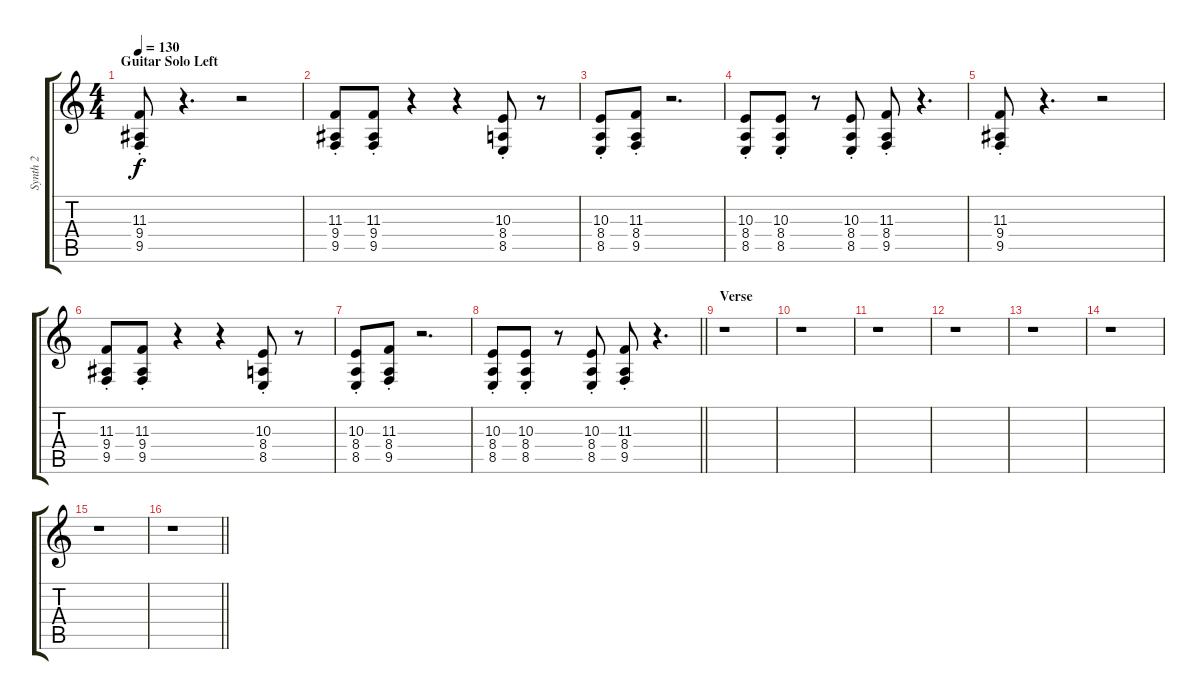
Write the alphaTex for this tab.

\track ("Synth 2" "Synth 2") {instrument harpsichord}
\staff {score tabs}
\tuning (Eb4 Bb3 Gb3 Db3 Ab2 Eb2) {hide}
\ts (4 4)
\section ("" "Guitar Solo Left")
\tempo 130
\clef g2
\ks c
(11.3{st} 9.4{st} 9.5{st}).8{dy f} r.4{d} r.2 |
(11.3{st} 9.4{st} 9.5{st}).8 (11.3{st} 9.4{st} 9.5{st}).8 r.4 r.4 (10.3{st} 8.4{st} 8.5{st}).8 r.8 |
(10.3{st} 8.4{st} 8.5{st}).8 (11.3{st} 8.4{st} 9.5{st}).8 r.2{d} |
(10.3{st} 8.4{st} 8.5{st}).8 (10.3{st} 8.4{st} 8.5{st}).8 r.8 (10.3{st} 8.4{st} 8.5{st}).8 (11.3{st} 8.4{st} 9.5{st}).8 r.4{d} |
(11.3{st} 9.4{st} 9.5{st}).8 r.4{d} r.2 |
(11.3{st} 9.4{st} 9.5{st}).8 (11.3{st} 9.4{st} 9.5{st}).8 r.4 r.4 (10.3{st} 8.4{st} 8.5{st}).8 r.8 |
(10.3{st} 8.4{st} 8.5{st}).8 (11.3{st} 8.4{st} 9.5{st}).8 r.2{d} |
\barLineRight lightlight
(10.3{st} 8.4{st} 8.5{st}).8 (10.3{st} 8.4{st} 8.5{st}).8 r.8 (10.3{st} 8.4{st} 8.5{st}).8 (11.3{st} 8.4{st} 9.5{st}).8 r.4{d} |
\section ("" "Verse")
r.1 |
r.1 |
r.1 |
r.1 |
r.1 |
r.1 |
r.1 |
\barLineRight lightlight
r.1
